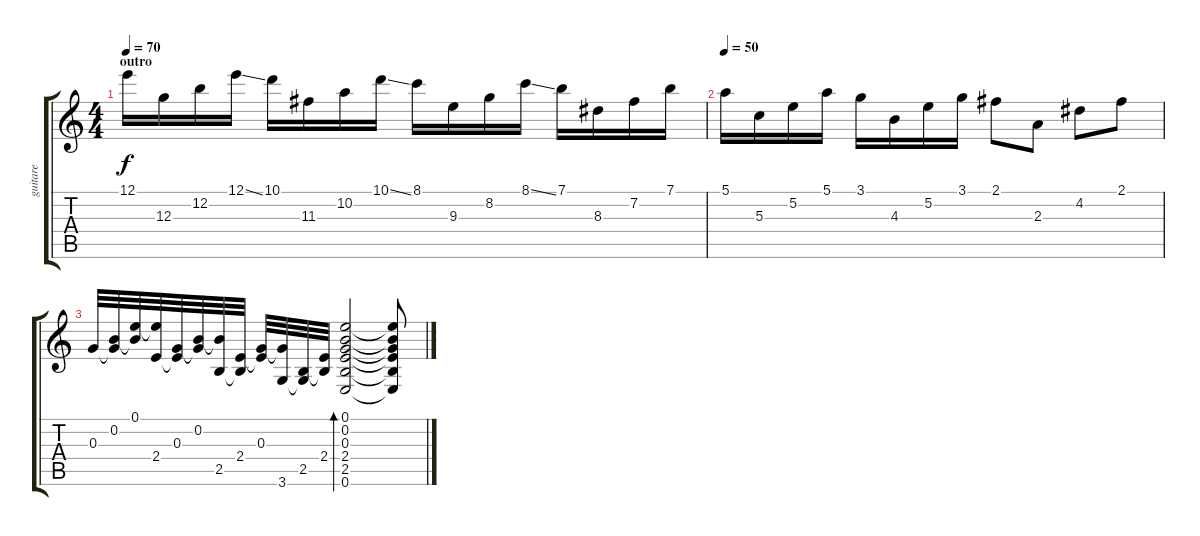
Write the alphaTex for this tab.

\track ("guitare" "guitare") {instrument electricguitarjazz}
\staff {score tabs}
\tuning (E4 B3 G3 D3 A2 E2) {hide}
\ts (4 4)
\section ("" "outro")
\tempo 70
\clef g2
\ks c
12.1.16{dy f} 12.3.16 12.2.16 12.1{ss}.16 10.1.16 11.3.16 10.2.16 10.1{ss}.16 8.1.16 9.3.16 8.2.16 8.1{ss}.16 7.1.16 8.3.16 7.2.16 7.1.16 |
\tempo 50
5.1.16 5.3.16 5.2.16 5.1.16 3.1.16 4.3.16 5.2.16 3.1.16 2.1.8 2.3.8 4.2.8 2.1.8 |
0.3.32 (0.2 0.3{t}).32 (0.1 0.2{t}).32 (0.1{t} 2.4).32 (0.3 2.4{t}).32 (0.2 0.3{t}).32 (0.2{t} 2.5).32 (2.4 2.5{t}).32 (0.3 2.4{t}).32 (0.3{t} 3.6).32 (2.5 3.6{t}).32 (2.4 2.5{t}).32 (0.1 0.2 0.3 2.4 2.5 0.6).2{bd 120} (0.1{t} 0.2{t} 0.3{t} 2.4{t} 2.5{t} 0.6{t}).8
